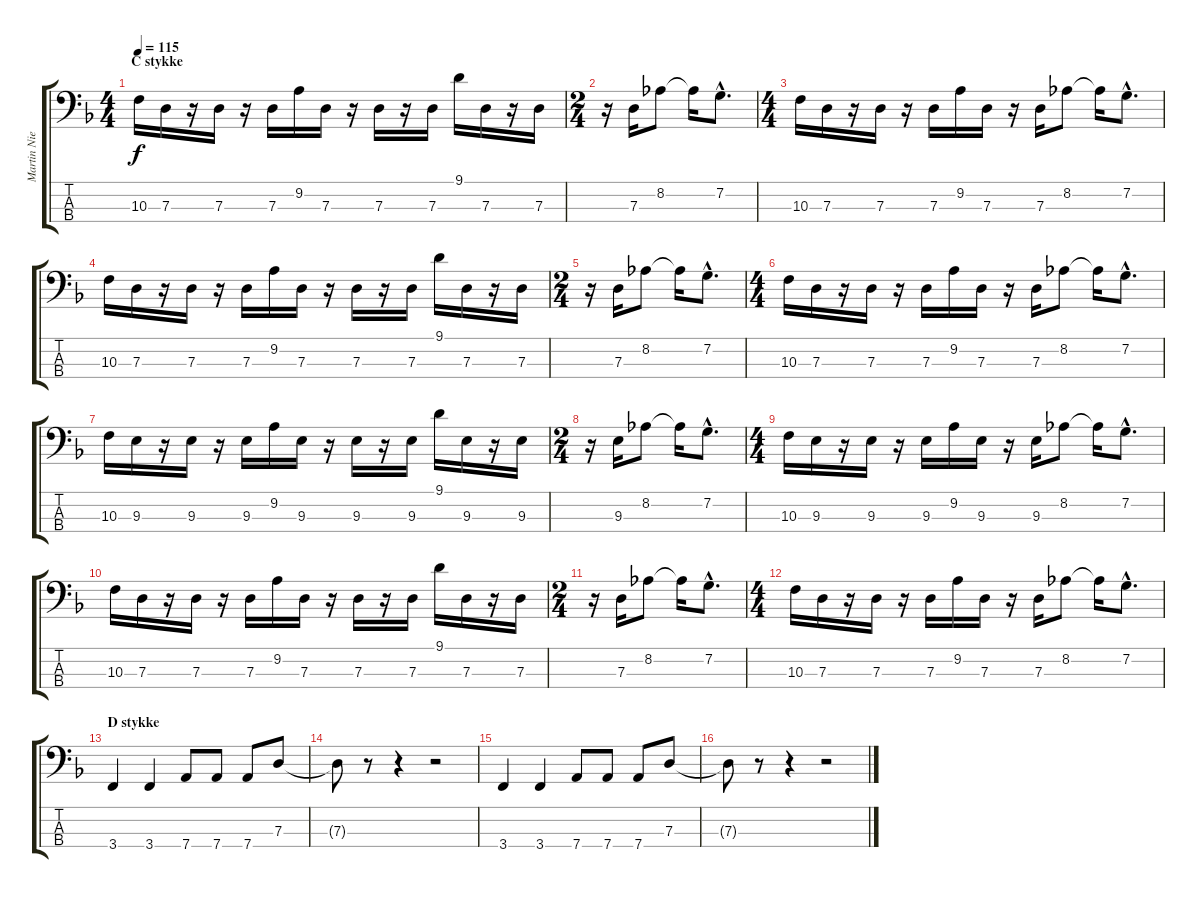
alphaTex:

\track ("Martin Nielsen (Bass)" "Martin Nie") {instrument electricbasspick}
\staff {score tabs}
\tuning (F2 C2 G1 D1) {hide}
\ts (4 4)
\section ("" "C stykke")
\tempo 115
\clef f4
\ks f
10.3.16{dy f} 7.3.16 r.16 7.3.16 r.16 7.3.16 9.2.16 7.3.16 r.16 7.3.16 r.16 7.3.16 9.1.16 7.3.16 r.16 7.3.16 |
\ts (2 4)
r.16 7.3.16 8.2.8 8.2{t}.16 7.2{hac}.8{d} |
\ts (4 4)
10.3.16 7.3.16 r.16 7.3.16 r.16 7.3.16 9.2.16 7.3.16 r.16 7.3.16 8.2.8 8.2{t}.16 7.2{hac}.8{d} |
10.3.16 7.3.16 r.16 7.3.16 r.16 7.3.16 9.2.16 7.3.16 r.16 7.3.16 r.16 7.3.16 9.1.16 7.3.16 r.16 7.3.16 |
\ts (2 4)
r.16 7.3.16 8.2.8 8.2{t}.16 7.2{hac}.8{d} |
\ts (4 4)
10.3.16 7.3.16 r.16 7.3.16 r.16 7.3.16 9.2.16 7.3.16 r.16 7.3.16 8.2.8 8.2{t}.16 7.2{hac}.8{d} |
10.3.16 9.3.16 r.16 9.3.16 r.16 9.3.16 9.2.16 9.3.16 r.16 9.3.16 r.16 9.3.16 9.1.16 9.3.16 r.16 9.3.16 |
\ts (2 4)
r.16 9.3.16 8.2.8 8.2{t}.16 7.2{hac}.8{d} |
\ts (4 4)
10.3.16 9.3.16 r.16 9.3.16 r.16 9.3.16 9.2.16 9.3.16 r.16 9.3.16 8.2.8 8.2{t}.16 7.2{hac}.8{d} |
10.3.16 7.3.16 r.16 7.3.16 r.16 7.3.16 9.2.16 7.3.16 r.16 7.3.16 r.16 7.3.16 9.1.16 7.3.16 r.16 7.3.16 |
\ts (2 4)
r.16 7.3.16 8.2.8 8.2{t}.16 7.2{hac}.8{d} |
\ts (4 4)
10.3.16 7.3.16 r.16 7.3.16 r.16 7.3.16 9.2.16 7.3.16 r.16 7.3.16 8.2.8 8.2{t}.16 7.2{hac}.8{d} |
\section ("" "D stykke")
3.4.4 3.4.4 7.4.8 7.4.8 7.4.8 7.3.8 |
7.3{t}.8 r.8 r.4 r.2 |
3.4.4 3.4.4 7.4.8 7.4.8 7.4.8 7.3.8 |
7.3{t}.8 r.8 r.4 r.2
